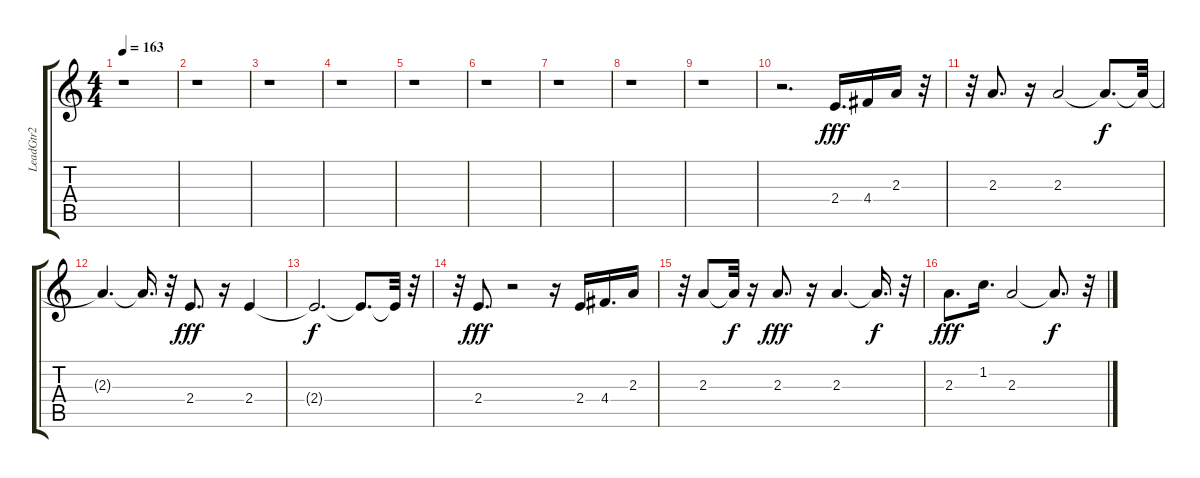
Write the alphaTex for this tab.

\track ("LeadGtr2            " "LeadGtr2  ") {instrument electricguitarclean}
\staff {score tabs}
\tuning (E4 B3 G3 D3 A2 E2) {hide}
\ts (4 4)
\tempo 163
\clef g2
\ks c
r.1{dy f} |
r.1 |
r.1 |
r.1 |
r.1 |
r.1 |
r.1 |
r.1 |
r.1 |
r.2{d} 2.4.16{d dy fff} 4.4.16 2.3.16 r.32 |
r.32 2.3.8{d} r.16 2.3.2 2.3{t}.8{d dy f} 2.3{t}.32 |
2.3{t}.4{d} 2.3{t}.16{d} r.32 2.4.8{d dy fff} r.16 2.4.4 |
2.4{t}.2{d dy f} 2.4{t}.8{d} 2.4{t}.32 r.32 |
r.32 2.4.8{d dy fff} r.2 r.16 2.4.16 4.4.16{d} 2.3.16 |
r.32 2.3.8 2.3{t}.32{dy f} r.16 2.3.8{d dy fff} r.16 2.3.4{d} 2.3{t}.16{d dy f} r.32 |
2.3.8{d dy fff} 1.2.16{d} 2.3.2 2.3{t}.8{d dy f} r.32
